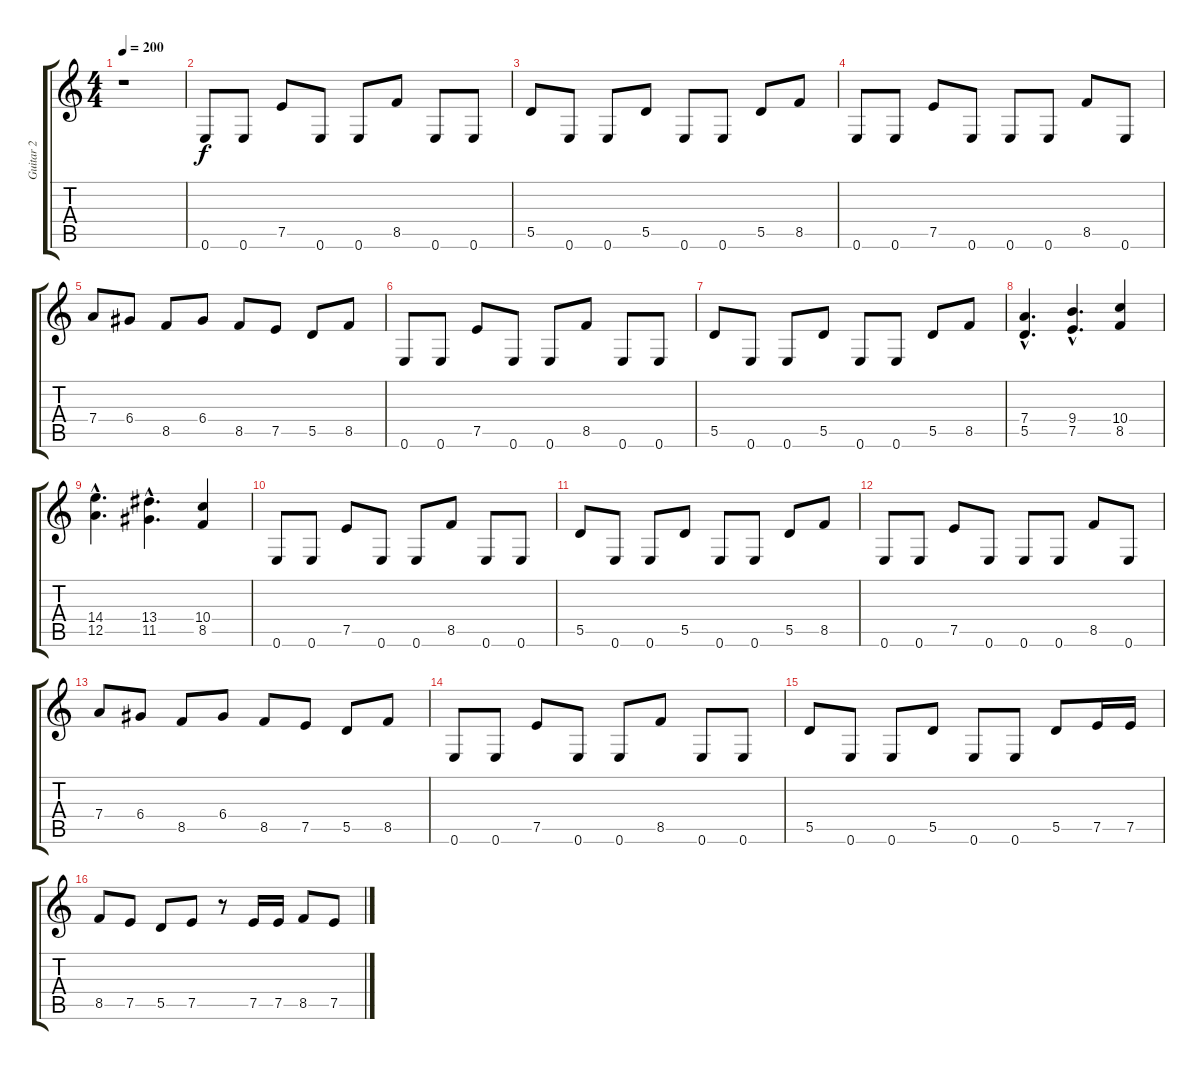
\track ("Guitar 2" "Guitar 2") {instrument distortionguitar}
\staff {score tabs}
\tuning (E4 B3 G3 D3 A2 E2) {hide}
\ts (4 4)
\tempo 200
\clef g2
\ks c
r.1{dy f instrument distortionguitar} |
0.6.8 0.6.8 7.5.8 0.6.8 0.6.8 8.5.8 0.6.8 0.6.8 |
5.5.8 0.6.8 0.6.8 5.5.8 0.6.8 0.6.8 5.5.8 8.5.8 |
0.6.8 0.6.8 7.5.8 0.6.8 0.6.8 0.6.8 8.5.8 0.6.8 |
7.4.8 6.4.8 8.5.8 6.4.8 8.5.8 7.5.8 5.5.8 8.5.8 |
0.6.8 0.6.8 7.5.8 0.6.8 0.6.8 8.5.8 0.6.8 0.6.8 |
5.5.8 0.6.8 0.6.8 5.5.8 0.6.8 0.6.8 5.5.8 8.5.8 |
(7.4{hac} 5.5{hac}).4{d} (9.4{hac} 7.5{hac}).4{d} (10.4 8.5).4 |
(14.4{hac} 12.5{hac}).4{d} (13.4{hac} 11.5{hac}).4{d} (10.4 8.5).4 |
0.6.8 0.6.8 7.5.8 0.6.8 0.6.8 8.5.8 0.6.8 0.6.8 |
5.5.8 0.6.8 0.6.8 5.5.8 0.6.8 0.6.8 5.5.8 8.5.8 |
0.6.8 0.6.8 7.5.8 0.6.8 0.6.8 0.6.8 8.5.8 0.6.8 |
7.4.8 6.4.8 8.5.8 6.4.8 8.5.8 7.5.8 5.5.8 8.5.8 |
0.6.8 0.6.8 7.5.8 0.6.8 0.6.8 8.5.8 0.6.8 0.6.8 |
5.5.8 0.6.8 0.6.8 5.5.8 0.6.8 0.6.8 5.5.8 7.5.16 7.5.16 |
8.5.8 7.5.8 5.5.8 7.5.8 r.8 7.5.16 7.5.16 8.5.8 7.5.8
